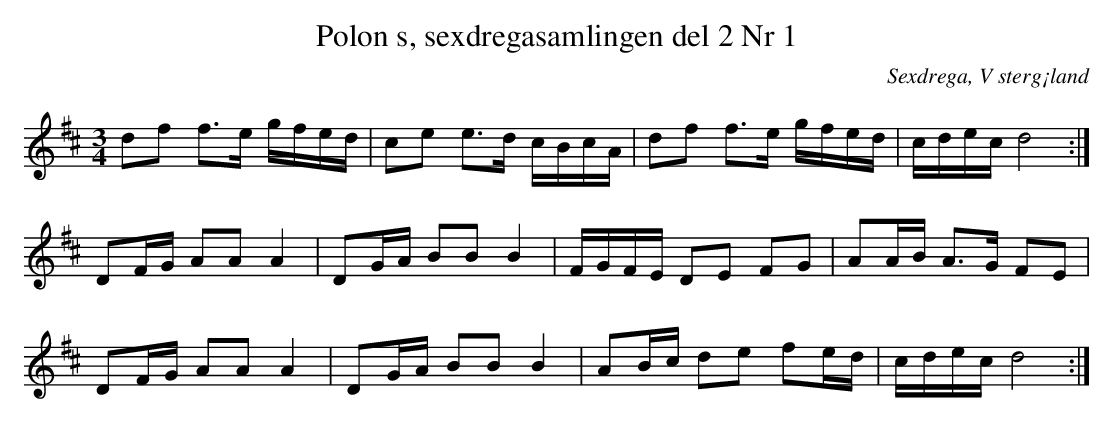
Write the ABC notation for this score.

X:1
T:Polon s, sexdregasamlingen del 2 Nr 1
M:3/4
L:1/16
O:Sexdrega, V sterg¡land
K:D
d2f2 f3e gfed|c2e2 e3d cBcA|d2f2 f3e gfed|cdec d8:|
D2FG A2A2A4|D2GA B2B2B4|FGFE D2E2 F2G2|A2AB A3G F2E2|
D2FG A2A2A4|D2GA B2B2B4|A2Bc d2e2 f2ed|cdec d8:|
